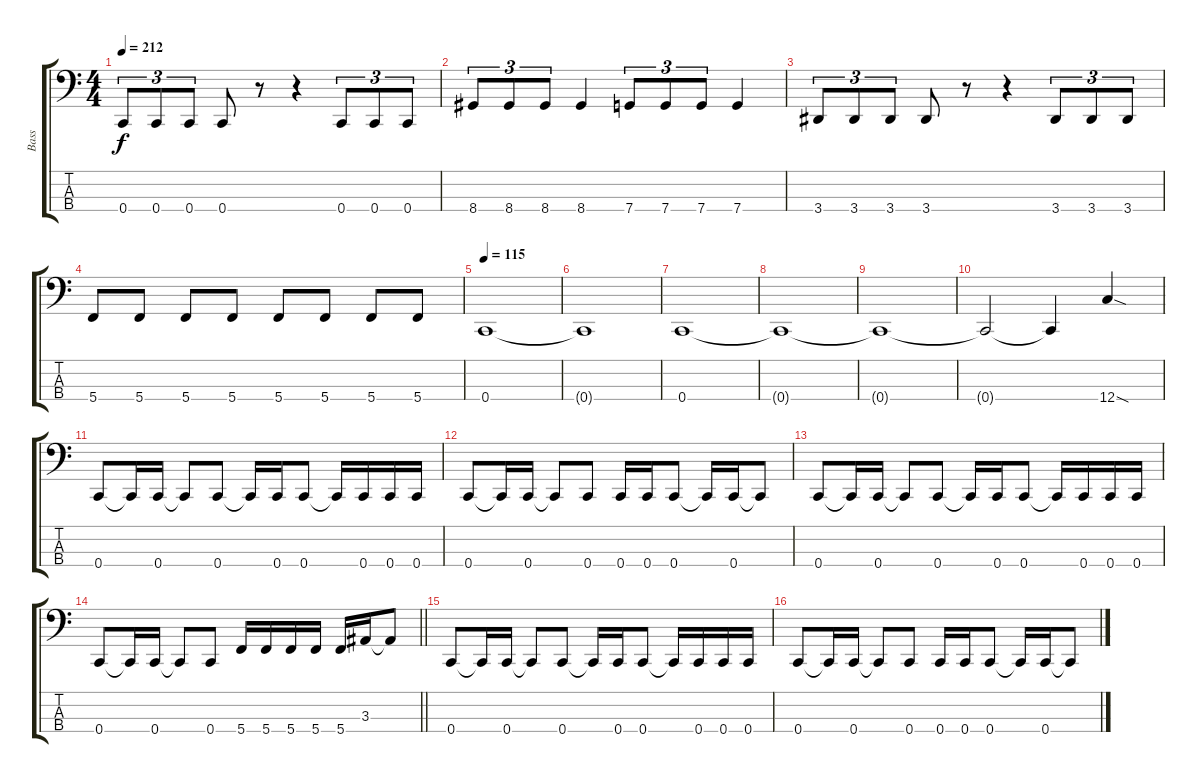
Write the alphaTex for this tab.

\track ("Bass" "Bass") {instrument electricbassfinger}
\staff {score tabs}
\tuning (F2 C2 G1 C1) {hide}
\ts (4 4)
\tempo 212
\clef f4
\ks c
0.4.8{tu (3 2) dy f} 0.4.8{tu (3 2)} 0.4.8{tu (3 2)} 0.4.8 r.8 r.4 0.4.8{tu (3 2)} 0.4.8{tu (3 2)} 0.4.8{tu (3 2)} |
8.4.8{tu (3 2)} 8.4.8{tu (3 2)} 8.4.8{tu (3 2)} 8.4.4 7.4.8{tu (3 2)} 7.4.8{tu (3 2)} 7.4.8{tu (3 2)} 7.4.4 |
3.4.8{tu (3 2)} 3.4.8{tu (3 2)} 3.4.8{tu (3 2)} 3.4.8 r.8 r.4 3.4.8{tu (3 2)} 3.4.8{tu (3 2)} 3.4.8{tu (3 2)} |
5.4.8 5.4.8 5.4.8 5.4.8 5.4.8 5.4.8 5.4.8 5.4.8 |
\tempo 115
0.4.1 |
0.4{t}.1 |
0.4.1 |
0.4{t}.1 |
0.4{t}.1 |
0.4{t}.2 0.4{t}.4 12.4{sod}.4 |
0.4.8 0.4{t}.16 0.4.16 0.4{t}.8 0.4.8 0.4{t}.16 0.4.16 0.4.8 0.4{t}.16 0.4.16 0.4.16 0.4.16 |
0.4.8 0.4{t}.16 0.4.16 0.4{t}.8 0.4.8 0.4.16 0.4.16 0.4.8 0.4{t}.16 0.4.16 0.4{t}.8 |
0.4.8 0.4{t}.16 0.4.16 0.4{t}.8 0.4.8 0.4{t}.16 0.4.16 0.4.8 0.4{t}.16 0.4.16 0.4.16 0.4.16 |
\barLineRight lightlight
0.4.8 0.4{t}.16 0.4.16 0.4{t}.8 0.4.8 5.4.16 5.4.16 5.4.16 5.4.16 5.4.16 3.3.16 3.3{t}.8 |
0.4.8 0.4{t}.16 0.4.16 0.4{t}.8 0.4.8 0.4{t}.16 0.4.16 0.4.8 0.4{t}.16 0.4.16 0.4.16 0.4.16 |
0.4.8 0.4{t}.16 0.4.16 0.4{t}.8 0.4.8 0.4.16 0.4.16 0.4.8 0.4{t}.16 0.4.16 0.4{t}.8
